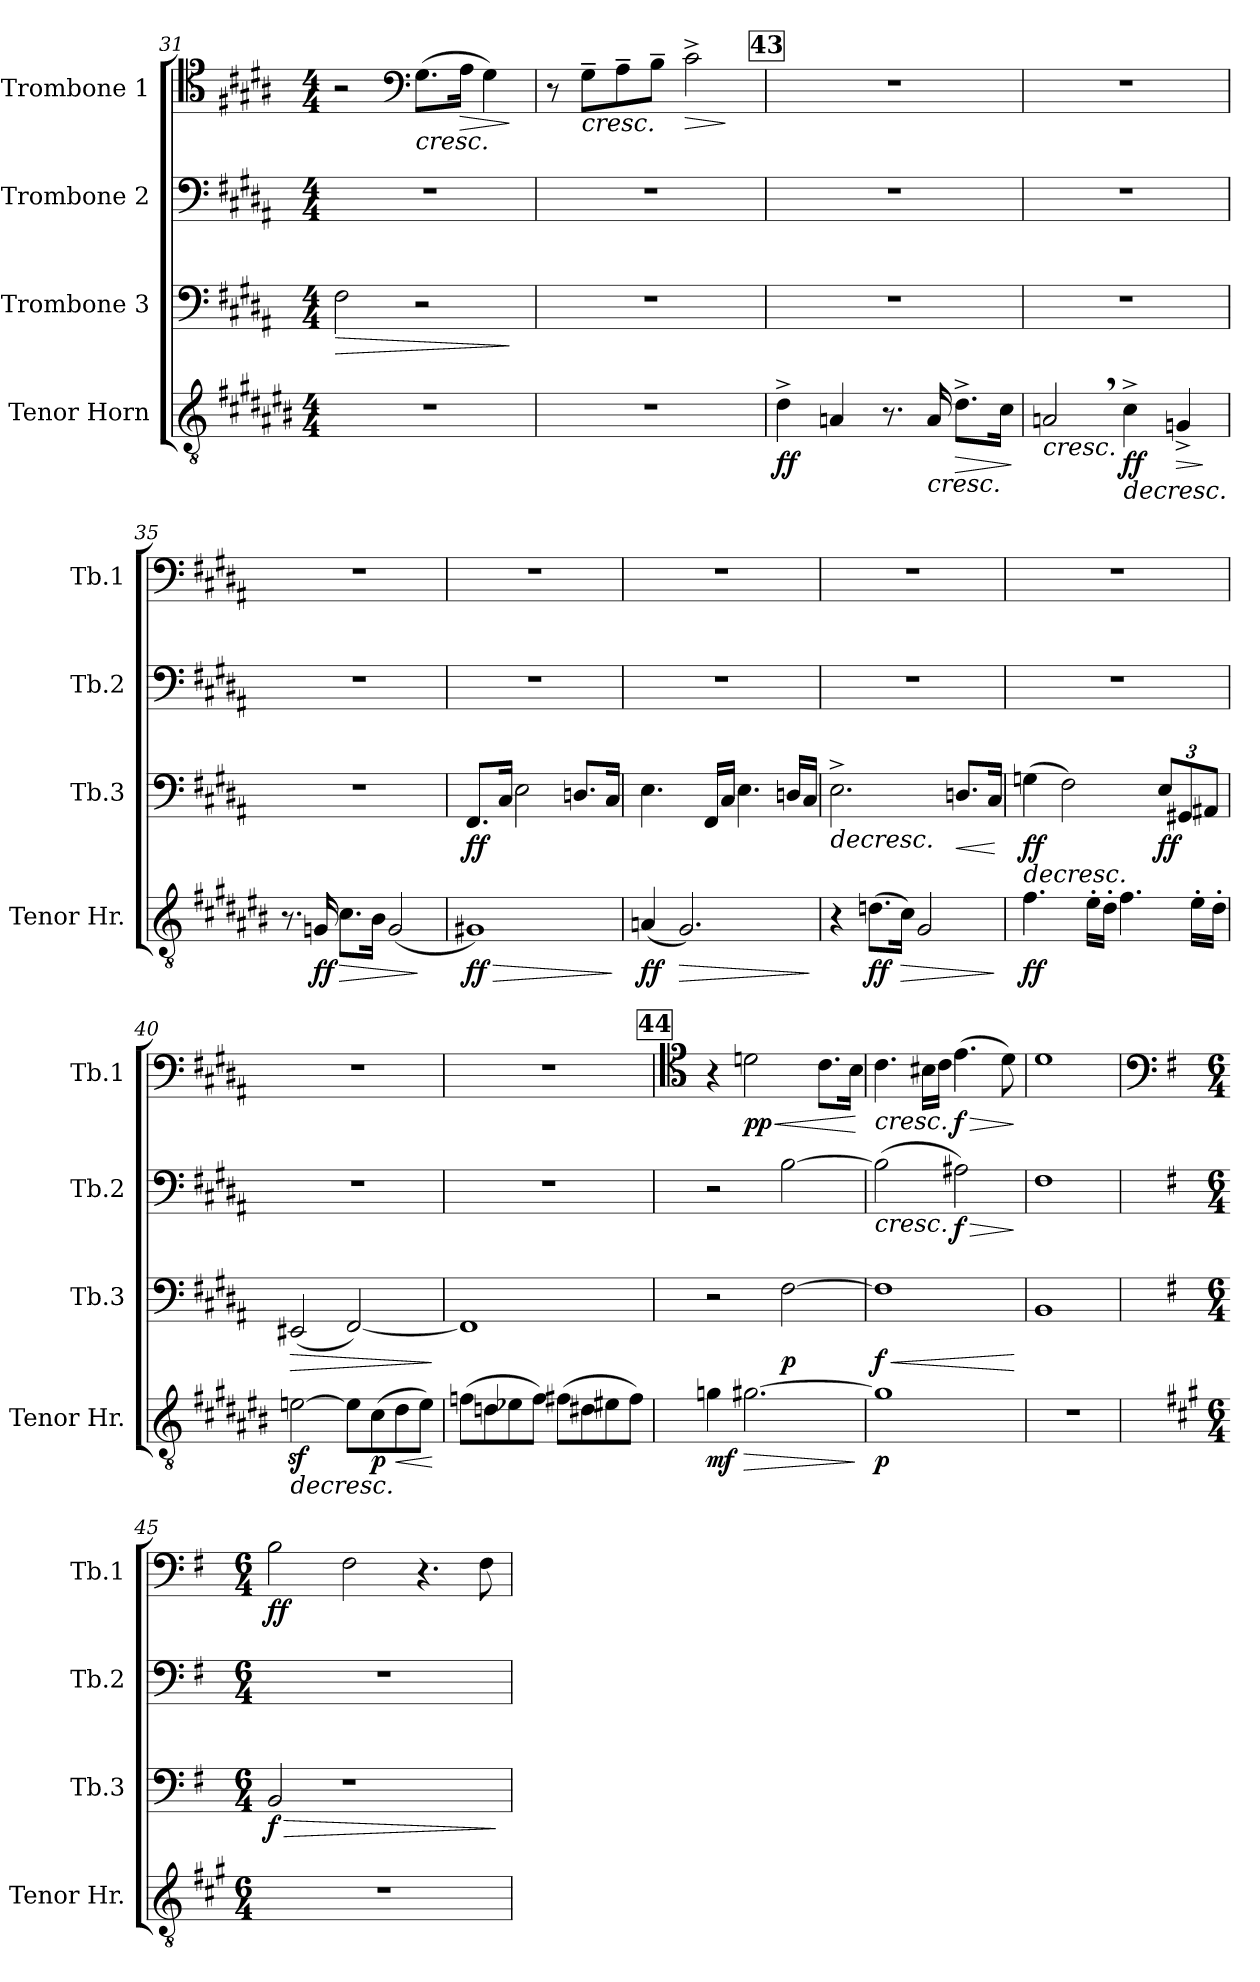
**kern	**dynam	**kern	**dynam	**kern	**dynam	**kern	**dynam
*part4	*part4	*part3	*part3	*part2	*part2	*part1	*part1
*staff4	*staff4	*staff3	*staff3	*staff2	*staff2	*staff1	*staff1
*I"Tenor Horn	*	*I"Trombone 3	*	*I"Trombone 2	*	*I"Trombone 1	*
*I'Tenor Hr.	*	*I'Tb.3	*	*I'Tb.2	*	*I'Tb.1	*
*clefGv2	*	*clefF4	*	*clefF4	*	*clefC4	*
*ITrd1c2	*	*	*	*	*	*	*
*k[f#c#g#d#a#]	*	*k[f#c#g#d#a#]	*	*k[f#c#g#d#a#]	*	*k[f#c#g#d#a#]	*
*M4/4	*	*M4/4	*	*M4/4	*	*M4/4	*
=31	=31	=31	=31	=31	=31	=31	=31
!	!	!	!LO:HP:b	!	!	!	!
1r	.	2F#\	>	1r	.	2r	.
*	*	*	*	*	*	*clefF4	*
!	!	!	!	!	!	!	!LO:HP:b
.	.	2r	.	.	.	(8.G#\L	<
!	!	!	!	!	!	!	!LO:HP:b
.	.	.	.	.	.	16A#\Jk	>
.	.	.	.	.	.	4G#\)	.
.	.	.	]	.	.	.	[ ]
=32	=32	=32	=32	=32	=32	=32	=32
1r	.	1r	.	1r	.	8r	.
!	!	!	!	!	!	!	!LO:HP:b
.	.	.	.	.	.	8G#~\L	<
.	.	.	.	.	.	8A#~\	.
.	.	.	.	.	.	8B~\J	.
!	!	!	!	!	!	!	!LO:HP:b
.	.	.	.	.	.	2c#^\	>
.	.	.	.	.	.	.	[ ]
!!LO:REH:place=s1:a:B:fs=14:t=43
=33	=33	=33	=33	=33	=33	=33	=33
!	!LO:DY:b	!	!	!	!	!	!
4c#^\	ff	1r	.	1r	.	1r	.
4Gn/	.	.	.	.	.	.	.
8.r	.	.	.	.	.	.	.
!	!LO:HP:b	!	!	!	!	!	!
16G/	<	.	.	.	.	.	.
!	!LO:HP:b	!	!	!	!	!	!
8.c#^\L	>	.	.	.	.	.	.
16B\Jk	.	.	.	.	.	.	.
.	[ ]	.	.	.	.	.	.
!!LO:LB:g=z
=34	=34	=34	=34	=34	=34	=34	=34
!	!LO:HP:b	!	!	!	!	!	!
2Gn,/	<	1r	.	1r	.	1r	.
!	!LO:HP:b	!	!	!	!	!	!
!	!LO:DY:n=1:b	!	!	!	!	!	!
4B^\	> ff	.	.	.	.	.	.
!	!LO:HP:b	!	!	!	!	!	!
4Fn^/	>	.	.	.	.	.	.
.	[ ] ]	.	.	.	.	.	.
=35	=35	=35	=35	=35	=35	=35	=35
8.r	.	1r	.	1r	.	1r	.
!	!LO:DY:b	!	!	!	!	!	!
16Fn/	ff	.	.	.	.	.	.
!	!LO:HP:b	!	!	!	!	!	!
8.B\L	>	.	.	.	.	.	.
16A#\Jk	.	.	.	.	.	.	.
(2F/	.	.	.	.	.	.	.
.	]	.	.	.	.	.	.
=36	=36	=36	=36	=36	=36	=36	=36
!	!LO:HP:b	!	!	!	!	!	!
!	!LO:DY:n=1:b	!	!LO:DY:b	!	!	!	!
1F#X)	> ff	8.FF#/L	ff	1r	.	1r	.
.	.	16C#/Jk	.	.	.	.	.
.	.	2E\	.	.	.	.	.
.	.	8.Dn/L	.	.	.	.	.
.	.	16C#/Jk	.	.	.	.	.
.	]	.	.	.	.	.	.
=37	=37	=37	=37	=37	=37	=37	=37
!	!LO:DY:b	!	!	!	!	!	!
(4Gn/	ff	4.E\	.	1r	.	1r	.
!	!LO:HP:b	!	!	!	!	!	!
2.F#/)	>	.	.	.	.	.	.
.	.	16FF#/LL	.	.	.	.	.
.	.	16C#/JJ	.	.	.	.	.
.	.	4.E\	.	.	.	.	.
.	.	16Dn/LL	.	.	.	.	.
.	.	16C#/JJ	.	.	.	.	.
.	]	.	.	.	.	.	.
!!LO:LB:g=z
=38	=38	=38	=38	=38	=38	=38	=38
!	!	!	!LO:HP:b	!	!	!	!
4r	.	2.E^\	>	1r	.	1r	.
!	!LO:DY:b	!	!	!	!	!	!
(8.cn\L	ff	.	.	.	.	.	.
!	!LO:HP:b	!	!	!	!	!	!
16B\Jk)	>	.	.	.	.	.	.
2F#/	.	.	.	.	.	.	.
!	!	!	!LO:HP:b	!	!	!	!
.	.	8.Dn/L	<	.	.	.	.
.	.	16C#/Jk	.	.	.	.	.
.	]	.	] [	.	.	.	.
=39	=39	=39	=39	=39	=39	=39	=39
!	!LO:DY:b	!	!LO:HP:b	!	!	!	!
!	!	!	!LO:DY:n=1:b	!	!	!	!
4.e\	ff	(4Gn\	> ff	1r	.	1r	.
.	.	2F#\)	.	.	.	.	.
16d#'\LL	.	.	.	.	.	.	.
16c#'\JJ	.	.	.	.	.	.	.
4.e\	.	.	.	.	.	.	.
*	*	*Xbrackettup	*	*	*	*	*
!	!	!	!LO:DY:n=2:b	!	!	!	!
.	.	12E/L	ff	.	.	.	.
.	.	12GG#X/	.	.	.	.	.
16d#'\LL	.	.	.	.	.	.	.
.	.	12AA#X/J	.	.	.	.	.
16c#'\JJ	.	.	.	.	.	.	.
.	.	.	]	.	.	.	.
=40	=40	=40	=40	=40	=40	=40	=40
!	!LO:HP:b	!	!LO:HP:b	!	!	!	!
[2dnz<\	>	(2EE#X/	>	1r	.	1r	.
8d\L]	.	[2FF#/)	.	.	.	.	.
!	!LO:DY:b	!	!	!	!	!	!
(8B\	p	.	.	.	.	.	.
!	!LO:HP:b	!	!	!	!	!	!
8c#\	<	.	.	.	.	.	.
8d\J)	.	.	.	.	.	.	.
.	] [	.	]	.	.	.	.
=41	=41	=41	=41	=41	=41	=41	=41
(8e-X\L	.	1FF#]	.	1r	.	1r	.
8cn\	.	.	.	.	.	.	.
8d-X\	.	.	.	.	.	.	.
8e-\J)	.	.	.	.	.	.	.
(8en\L	.	.	.	.	.	.	.
8c#X\	.	.	.	.	.	.	.
8d#X\	.	.	.	.	.	.	.
8e\J)	.	.	.	.	.	.	.
!!LO:PB:g=z
!!LO:REH:place=s1:a:B:fs=14:t=44
=42	=42	=42	=42	=42	=42	=42	=42
*	*	*	*	*	*	*clefC4	*
!	!LO:DY:b	!	!	!	!	!	!
4fn\	mf	2r	.	2r	.	4r	.
!	!LO:HP:b	!	!	!	!	!	!LO:HP:b
!	!	!	!	!	!	!	!LO:DY:n=1:b
[2.f#X\	>	.	.	.	.	2dn\	< pp
!	!	!	!LO:DY:b	!	!	!	!
.	.	[2F#\	p	[2B\	.	.	.
.	.	.	.	.	.	8.c#\L	.
.	.	.	.	.	.	16B\Jk	.
.	]	.	.	.	.	.	[
=43	=43	=43	=43	=43	=43	=43	=43
!	!	!	!LO:HP:b	!	!	!	!
!	!LO:DY:b	!	!LO:HP:n=1:b	!	!LO:HP:b	!	!LO:HP:b
!	!	!	!LO:DY:n=1:b	!	!	!	!
1f#]	p	1F#]	< > f	(2B\]	<	4.c#\	<
.	.	.	.	.	.	16B#X\LL	.
.	.	.	.	.	.	16c#\JJ	.
!	!	!	!	!	!LO:HP:b	!	!LO:HP:b
!	!	!	!	!	!LO:DY:n=1:b	!	!LO:DY:n=1:b
.	.	.	.	2A#X\)	> f	(4.e\	> f
.	.	.	.	.	.	8d#\)	.
.	.	.	[	.	[ ]	.	[ ]
=44	=44	=44	=44	=44	=44	=44	=44
1r	.	1BB	.	1F#	.	1d#	.
.	.	.	]	.	.	.	.
!!LO:PB:g=z
=45	=45	=45	=45	=45	=45	=45	=45
*	*	*	*	*	*	*clefF4	*
*k[f#]	*	*k[f#]	*	*k[f#]	*	*k[f#]	*
*M6/4	*	*M6/4	*	*M6/4	*	*M6/4	*
*	*	*	*	*	*	*MM132	*
!	!	!	!LO:HP:b	!	!	!	!
!	!	!	!LO:DY:n=1:b	!	!	!	!LO:DY:b
1.r	.	2BB/	> f	1.r	.	2B\	ff
.	.	1r	.	.	.	2F#\	.
.	.	.	.	.	.	4.r	.
.	.	.	.	.	.	8F#\	.
.	.	.	]	.	.	.	.
=	=	=	=	=	=	=	=
*-	*-	*-	*-	*-	*-	*-	*-
